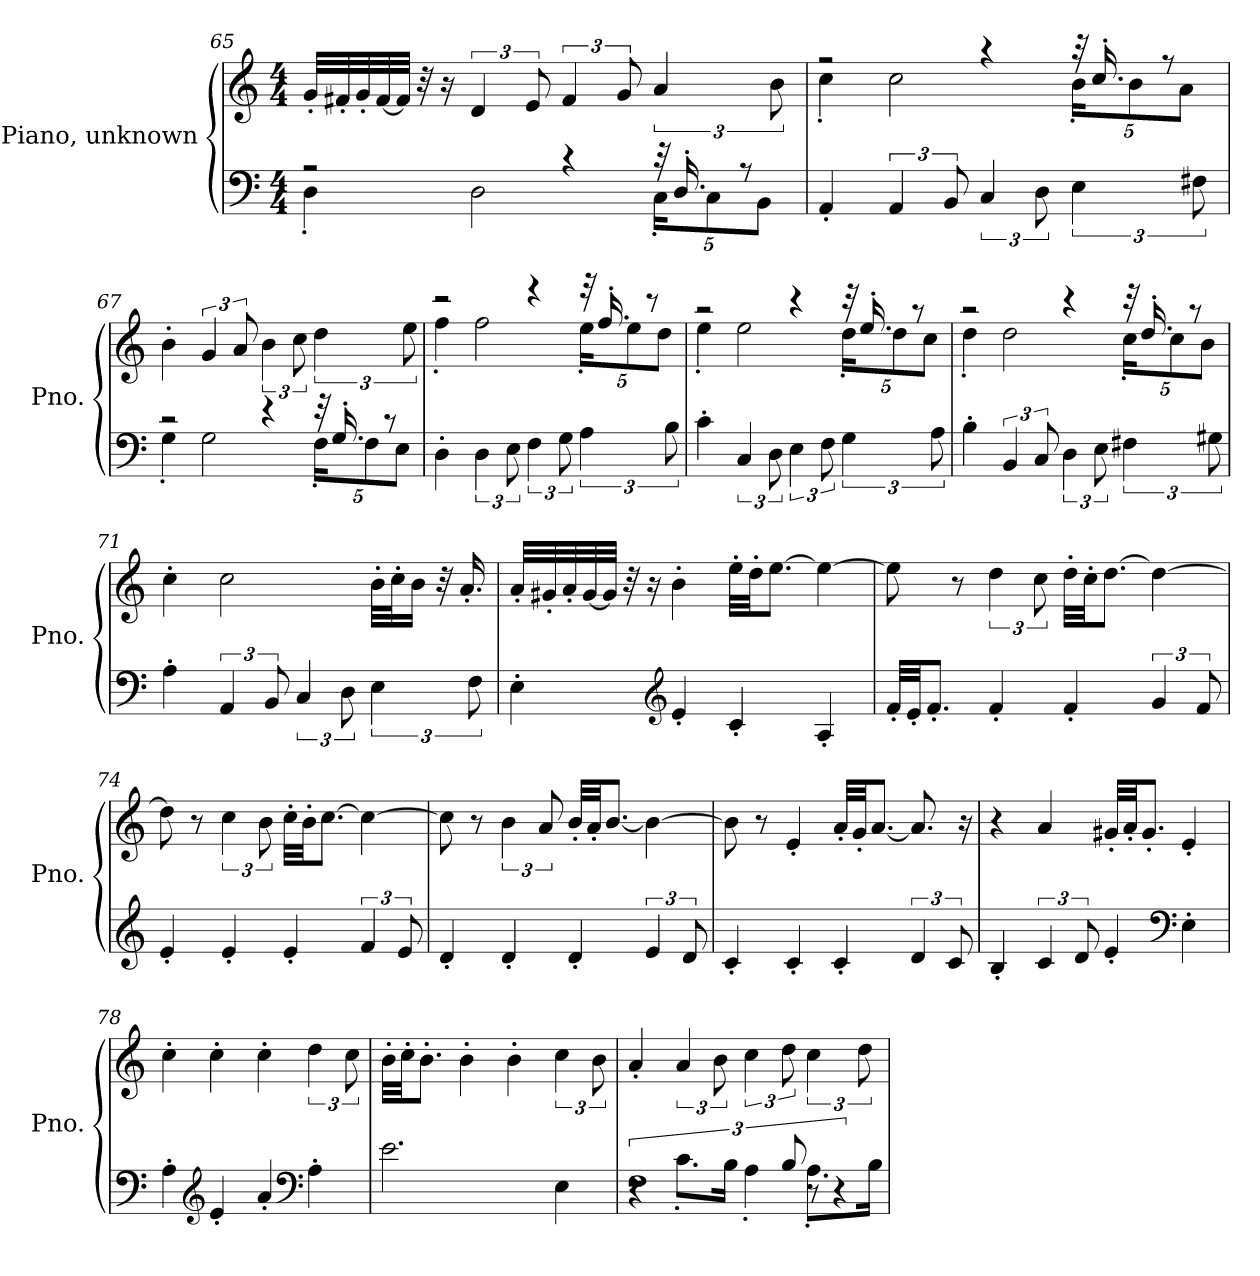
**kern	**kern
*part1	*part1
*staff2	*staff1
*I"Piano, unknown	*
*I'Pno.	*
*clefF4	*clefG2
*k[]	*k[]
*M4/4	*M4/4
=65	=65
*^	*
2r	4D'\	32g'/LLL
.	.	32f#X'/
.	.	32g'/
.	.	[32f#/
.	.	32f#/JJJ]
.	.	32r
.	.	16r
.	2D\	6d/
.	.	12e/
4r	.	6f#/
.	.	12g/
*	*Xbrackettup	*
32r	20C'\KL	6a/
16.D'/	.	.
.	10C\	.
8r	.	.
.	10BB\J	.
.	.	12b\
*v	*v	*
!!LO:PB:g=z
=66	=66
*	*^
4AA'/	2r	4cc'\
*brackettup	*	*
6AA/	.	2cc\
12BB/	.	.
6C/	4r	.
12D\	.	.
*	*	*Xbrackettup
6E\	32r	20b'\KL
.	16.cc'/	.
.	.	10b\
.	8r	.
.	.	10a\J
12F#X\	.	.
*	*v	*v
=67	=67
*^	*
2r	4G'\	4b'\
*	*	*brackettup
.	2G\	6g/
.	.	12a/
4r	.	6b\
.	.	12cc\
*	*Xbrackettup	*
32r	20F'\KL	6dd\
16.G'/	.	.
.	10F\	.
8r	.	.
.	10E\J	.
.	.	12ee\
*v	*v	*
=68	=68
*	*^
4D'\	2r	4ff'\
*brackettup	*	*
6D\	.	2ff\
12E\	.	.
6F\	4r	.
12G\	.	.
*	*	*Xbrackettup
6A\	32r	20ee'\KL
.	16.ff'/	.
.	.	10ee\
.	8r	.
.	.	10dd\J
12B\	.	.
=69	=69	=69
4c'\	2r	4ee'\
6C/	.	2ee\
12D\	.	.
6E\	4r	.
12F\	.	.
6G\	32r	20dd'\KL
.	16.ee'/	.
.	.	10dd\
.	8r	.
.	.	10cc\J
12A\	.	.
!!LO:LB:g=z	!!
=70	=70	=70
4B'\	2r	4dd'\
6BB/	.	2dd\
12C/	.	.
6D\	4r	.
12E\	.	.
6F#X\	32r	20cc'\KL
.	16.dd'/	.
.	.	10cc\
.	8r	.
.	.	10b\J
12G#X\	.	.
*	*v	*v
=71	=71
4A'\	4cc'\
6AA/	2cc\
12BB/	.
6C/	.
12D\	.
6E\	32b'\LLL
.	32cc'\J
.	16b\JJ
.	32r
.	16.a'/
12F\	.
=72	=72
4E'\	32a'/LLL
.	32g#X'/
.	32a'/
.	[32g#/
.	32g#/JJJ]
.	32r
.	16r
*clefG2	*
4e'/	4b'\
4c'/	32ee'\LLL
.	32dd'\JJ
.	[8.ee\J
4A'/	4ee\_
!!LO:LB:g=z
=73	=73
32f'/LLL	8ee\]
32e'/JJ	.
8.f'/J	.
.	8r
*	*brackettup
4f'/	6dd\
.	12cc\
4f'/	32dd'\LLL
.	32cc'\JJ
.	[8.dd\J
6g/	4dd\_
12f/	.
=74	=74
4e'/	8dd\]
.	8r
4e'/	6cc\
.	12b\
4e'/	32cc'\LLL
.	32b'\JJ
.	[8.cc\J
6f/	4cc\_
12e/	.
=75	=75
4d'/	8cc\]
.	8r
4d'/	6b\
.	12a/
4d'/	32b'/LLL
.	32a'/JJ
.	[8.b/J
6e/	4b\_
12d/	.
=76	=76
4c'/	8b\]
.	8r
4c'/	4e'/
4c'/	32a'/LLL
.	32g'/JJ
.	[8.a/J
6d/	8.a/]
12c/	.
.	16r
!!LO:LB:g=z
=77	=77
4B'/	4r
6c/	4a/
12d/	.
4e'/	32g#X'/LLL
.	32a'/JJ
.	8.g#'/J
*clefF4	*
4E'\	4e'/
=78	=78
4A'\	4cc'\
*clefG2	*
4e'/	4cc'\
4a'/	4cc'\
*clefF4	*
4A'\	6dd\
.	12cc\
=79	=79
2.e\	32b'\LLL
.	32cc'\JJ
.	8.b'\J
.	4b'\
.	4b'\
4E\	6cc\
.	12b\
=80	=80
*^	*
*	*^	*
3%2r	4r	1F	4a'/
.	8.c'\L	.	6a/
.	.	.	12b\
.	16B\Jk	.	.
.	4A'\	.	6cc\
12B/	.	.	12dd\
12r	8.A'\L	.	6cc\
6r	.	.	.
.	.	.	12dd\
.	16B\Jk	.	.
*v	*v	*v	*
=	=
*-	*-
